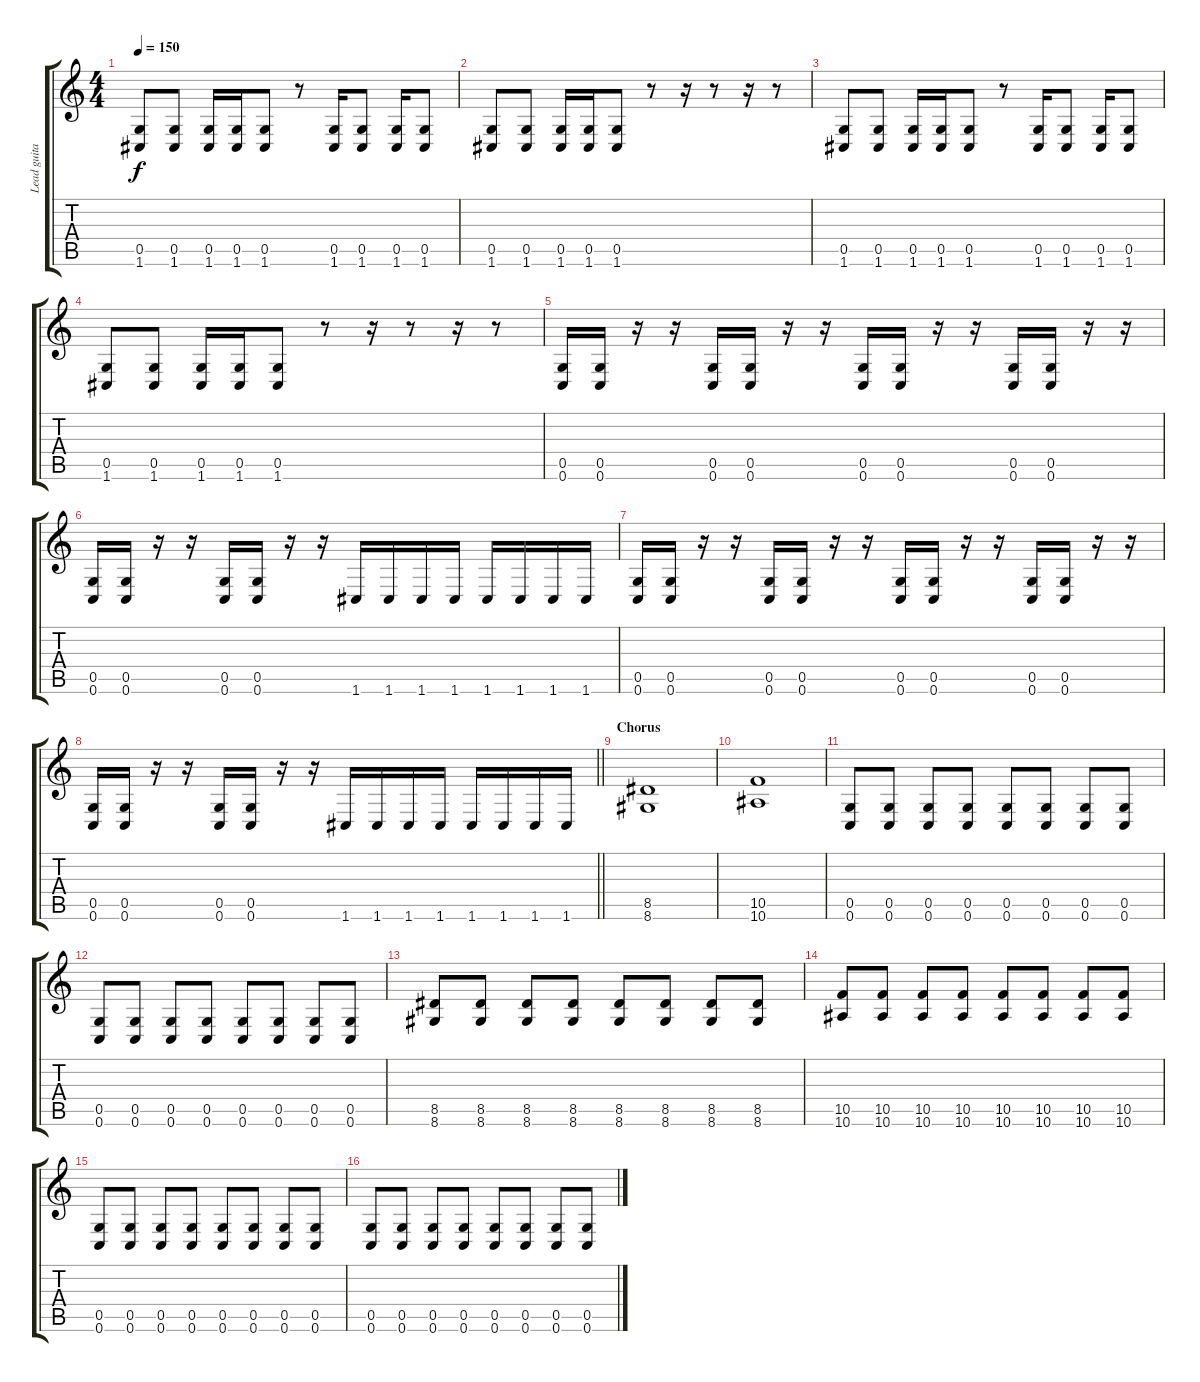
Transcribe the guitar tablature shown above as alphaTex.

\track ("Lead guitar" "Lead guita") {instrument distortionguitar}
\staff {score tabs}
\tuning (D4 A3 F3 C3 G2 C2) {hide}
\ts (4 4)
\tempo 150
\clef g2
\ks c
(0.5 1.6).8{dy f} (0.5 1.6).8 (0.5 1.6).16 (0.5 1.6).16 (0.5 1.6).8 r.8 (0.5 1.6).16 (0.5 1.6).8 (0.5 1.6).16 (0.5 1.6).8 |
(0.5 1.6).8 (0.5 1.6).8 (0.5 1.6).16 (0.5 1.6).16 (0.5 1.6).8 r.8 r.16 r.8 r.16 r.8 |
(0.5 1.6).8 (0.5 1.6).8 (0.5 1.6).16 (0.5 1.6).16 (0.5 1.6).8 r.8 (0.5 1.6).16 (0.5 1.6).8 (0.5 1.6).16 (0.5 1.6).8 |
(0.5 1.6).8 (0.5 1.6).8 (0.5 1.6).16 (0.5 1.6).16 (0.5 1.6).8 r.8 r.16 r.8 r.16 r.8 |
(0.5 0.6).16 (0.5 0.6).16 r.16 r.16 (0.5 0.6).16 (0.5 0.6).16 r.16 r.16 (0.5 0.6).16 (0.5 0.6).16 r.16 r.16 (0.5 0.6).16 (0.5 0.6).16 r.16 r.16 |
(0.5 0.6).16 (0.5 0.6).16 r.16 r.16 (0.5 0.6).16 (0.5 0.6).16 r.16 r.16 1.6.16 1.6.16 1.6.16 1.6.16 1.6.16 1.6.16 1.6.16 1.6.16 |
(0.5 0.6).16 (0.5 0.6).16 r.16 r.16 (0.5 0.6).16 (0.5 0.6).16 r.16 r.16 (0.5 0.6).16 (0.5 0.6).16 r.16 r.16 (0.5 0.6).16 (0.5 0.6).16 r.16 r.16 |
\barLineRight lightlight
(0.5 0.6).16 (0.5 0.6).16 r.16 r.16 (0.5 0.6).16 (0.5 0.6).16 r.16 r.16 1.6.16 1.6.16 1.6.16 1.6.16 1.6.16 1.6.16 1.6.16 1.6.16 |
\section ("" "Chorus")
(8.5 8.6).1 |
(10.5 10.6).1 |
(0.5 0.6).8 (0.5 0.6).8 (0.5 0.6).8 (0.5 0.6).8 (0.5 0.6).8 (0.5 0.6).8 (0.5 0.6).8 (0.5 0.6).8 |
(0.5 0.6).8 (0.5 0.6).8 (0.5 0.6).8 (0.5 0.6).8 (0.5 0.6).8 (0.5 0.6).8 (0.5 0.6).8 (0.5 0.6).8 |
(8.5 8.6).8 (8.5 8.6).8 (8.5 8.6).8 (8.5 8.6).8 (8.5 8.6).8 (8.5 8.6).8 (8.5 8.6).8 (8.5 8.6).8 |
(10.5 10.6).8 (10.5 10.6).8 (10.5 10.6).8 (10.5 10.6).8 (10.5 10.6).8 (10.5 10.6).8 (10.5 10.6).8 (10.5 10.6).8 |
(0.5 0.6).8 (0.5 0.6).8 (0.5 0.6).8 (0.5 0.6).8 (0.5 0.6).8 (0.5 0.6).8 (0.5 0.6).8 (0.5 0.6).8 |
(0.5 0.6).8 (0.5 0.6).8 (0.5 0.6).8 (0.5 0.6).8 (0.5 0.6).8 (0.5 0.6).8 (0.5 0.6).8 (0.5 0.6).8
